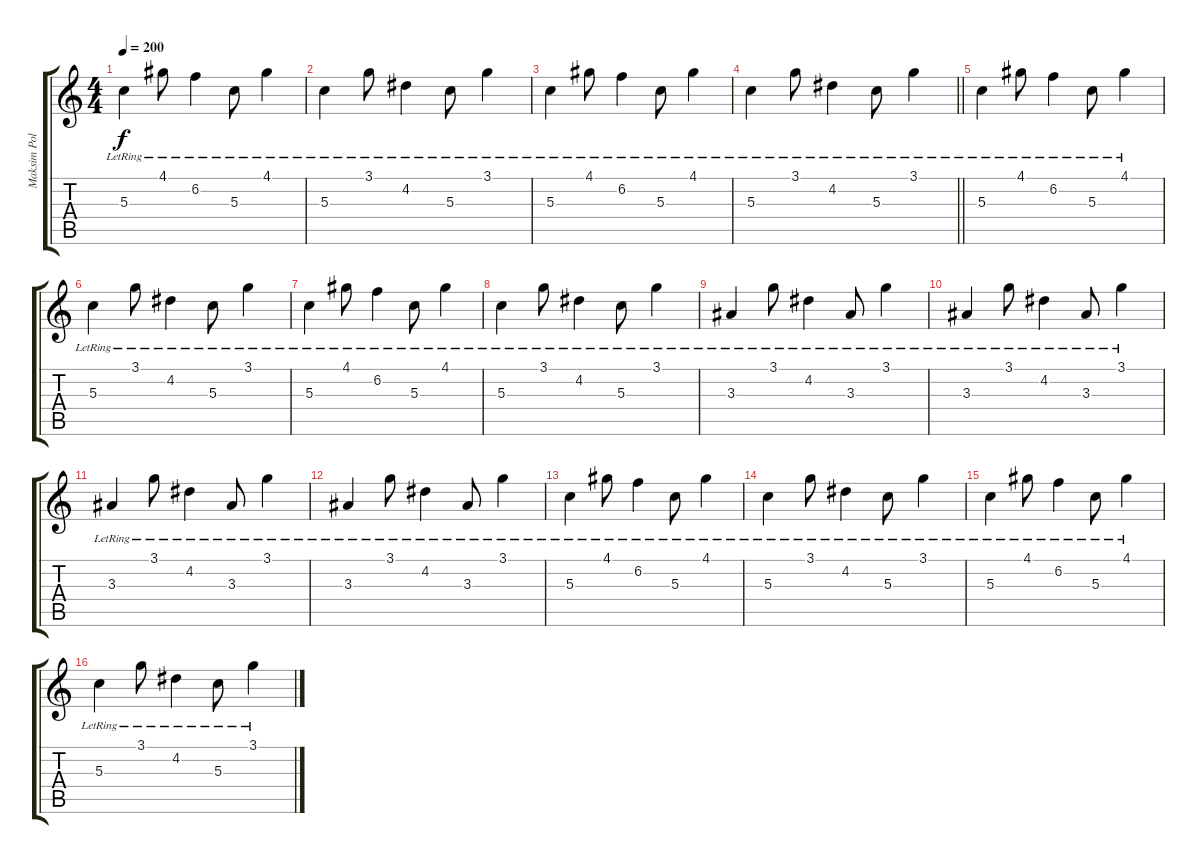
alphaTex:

\track ("Maksim Polivanov" "Maksim Pol") {instrument electricguitarjazz}
\staff {score tabs}
\tuning (E4 B3 G3 D3 A2 E2) {hide}
\ts (4 4)
\tempo 200
\clef g2
\ks c
5.3{lr}.4{dy f volume 7} 4.1{lr}.8 6.2{lr}.4 5.3{lr}.8 4.1{lr}.4 |
5.3{lr}.4 3.1{lr}.8 4.2{lr}.4 5.3{lr}.8 3.1{lr}.4 |
5.3{lr}.4 4.1{lr}.8 6.2{lr}.4 5.3{lr}.8 4.1{lr}.4 |
\barLineRight lightlight
5.3{lr}.4 3.1{lr}.8 4.2{lr}.4 5.3{lr}.8 3.1{lr}.4 |
\section ("" "")
5.3{lr}.4{volume 5} 4.1{lr}.8 6.2{lr}.4 5.3{lr}.8 4.1{lr}.4 |
5.3{lr}.4 3.1{lr}.8 4.2{lr}.4 5.3{lr}.8 3.1{lr}.4 |
5.3{lr}.4 4.1{lr}.8 6.2{lr}.4 5.3{lr}.8 4.1{lr}.4 |
5.3{lr}.4 3.1{lr}.8 4.2{lr}.4 5.3{lr}.8 3.1{lr}.4 |
3.3{lr}.4{volume 3} 3.1{lr}.8 4.2{lr}.4 3.3{lr}.8 3.1{lr}.4 |
3.3{lr}.4 3.1{lr}.8 4.2{lr}.4 3.3{lr}.8 3.1{lr}.4 |
3.3{lr}.4 3.1{lr}.8 4.2{lr}.4 3.3{lr}.8 3.1{lr}.4 |
3.3{lr}.4 3.1{lr}.8 4.2{lr}.4 3.3{lr}.8 3.1{lr}.4 |
5.3{lr}.4{volume 2} 4.1{lr}.8 6.2{lr}.4 5.3{lr}.8 4.1{lr}.4 |
5.3{lr}.4 3.1{lr}.8 4.2{lr}.4 5.3{lr}.8 3.1{lr}.4 |
5.3{lr}.4 4.1{lr}.8 6.2{lr}.4 5.3{lr}.8 4.1{lr}.4 |
5.3{lr}.4 3.1{lr}.8 4.2{lr}.4 5.3{lr}.8 3.1{lr}.4
